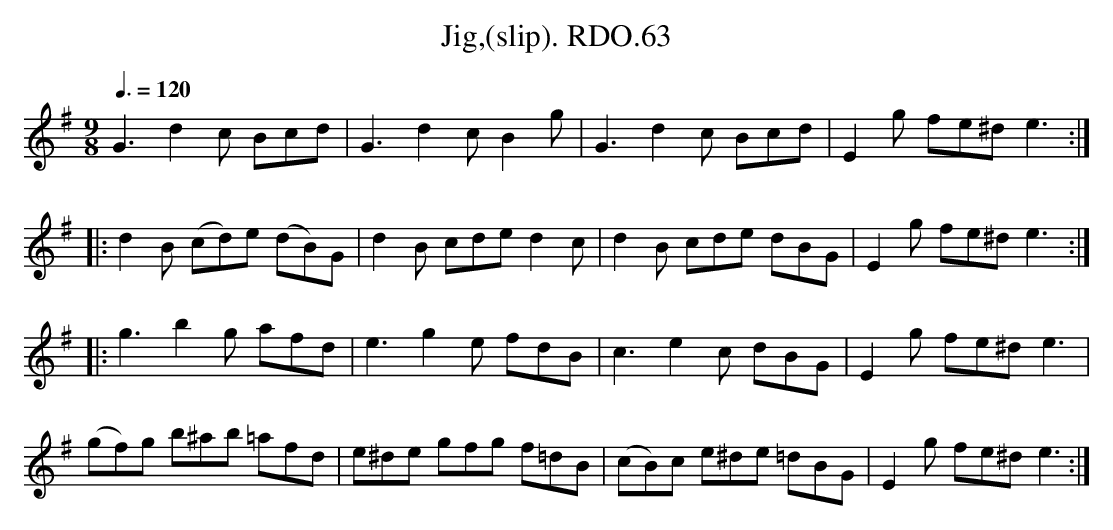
X:1
T:Jig,(slip). RDO.63
M:9/8
L:1/8
Q:3/8=120
K:G
G3d2c Bcd|G3d2cB2g|G3d2c Bcd|E2g fe^de3:|
|:d2B (cd)e (dB)G|d2B cded2c|d2B cde dBG|E2g fe^de3:|
|:g3b2g afd|e3g2e fdB|c3e2c dBG|E2g fe^de3|
(gf)g b^ab =afd|e^de gfg f=dB|(cB)c e^de =dBG|E2g fe^de3:|
